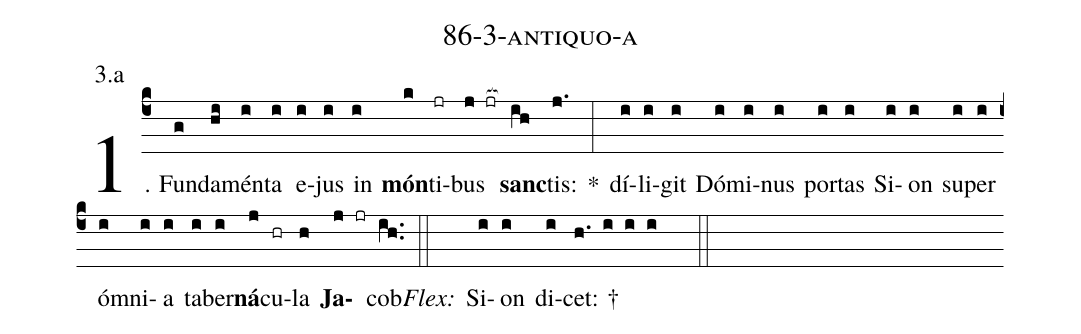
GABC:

name: 86-3-antiquo-a;
annotation: 3.a;
%%
(c4)1. Fun(g)da(hi)mén(i)ta(i) e(i)jus(i) in(i) <b>món</b>(k)ti(jr)bus(j jr[ocb:1{]) <b>sanc</b>(ih[ocb:0}])tis:(j.) *(:) dí(i)li(i)git(i) Dó(i)mi(i)nus(i) por(i)tas(i) Si(i)on(i) su(i)per(i) óm(i)ni(i)a(i) ta(i)ber(i)<b>ná</b>(j)cu(hr)la(h) <b>Ja</b>(j jr)cob.(ih..) (::)
<i>Flex:</i>()  Si(i)on(i) di(i)cet: †(h. i i i  ::)
